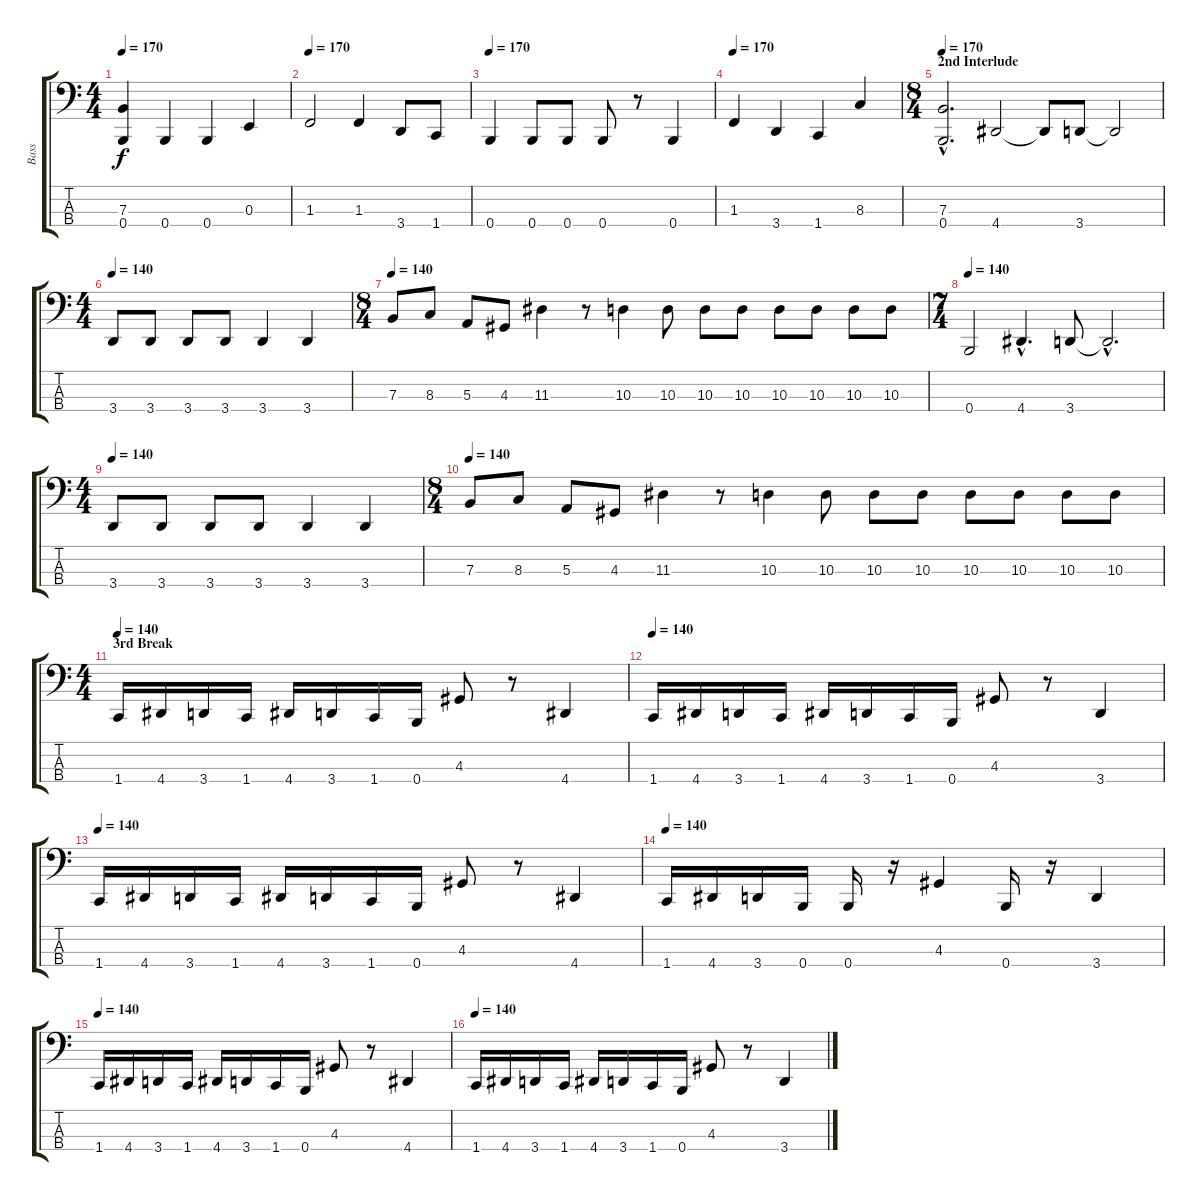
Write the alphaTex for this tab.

\track ("Bass" "Bass") {instrument electricbasspick}
\staff {score tabs}
\tuning (D2 A1 E1 B0) {hide}
\ts (4 4)
\tempo 170
\clef f4
\ks c
(7.3 0.4).4{dy f} 0.4.4 0.4.4 0.3.4 |
\tempo 170
1.3.2 1.3.4 3.4.8 1.4.8 |
\tempo 170
0.4.4 0.4.8 0.4.8 0.4.8 r.8 0.4.4 |
\tempo 170
1.3.4 3.4.4 1.4.4 8.3.4 |
\ts (8 4)
\section ("" "2nd Interlude")
\tempo 170
(7.3{hac} 0.4{hac}).2{d} 4.4.2 4.4{t}.8 3.4.8 3.4{t}.2 |
\ts (4 4)
\tempo 140
3.4.8 3.4.8 3.4.8 3.4.8 3.4.4 3.4.4 |
\ts (8 4)
\tempo 140
7.3.8 8.3.8 5.3.8 4.3.8 11.3.4 r.8 10.3.4 10.3.8 10.3.8 10.3.8 10.3.8 10.3.8 10.3.8 10.3.8 |
\ts (7 4)
\tempo 140
0.4.2 4.4{hac}.4{d} 3.4.8 3.4{hac t}.2{d} |
\ts (4 4)
\tempo 140
3.4.8 3.4.8 3.4.8 3.4.8 3.4.4 3.4.4 |
\ts (8 4)
\tempo 140
7.3.8 8.3.8 5.3.8 4.3.8 11.3.4 r.8 10.3.4 10.3.8 10.3.8 10.3.8 10.3.8 10.3.8 10.3.8 10.3.8 |
\ts (4 4)
\section ("" "3rd Break")
\tempo 140
1.4.16 4.4.16 3.4.16 1.4.16 4.4.16 3.4.16 1.4.16 0.4.16 4.3.8 r.8 4.4.4 |
\tempo 140
1.4.16 4.4.16 3.4.16 1.4.16 4.4.16 3.4.16 1.4.16 0.4.16 4.3.8 r.8 3.4.4 |
\tempo 140
1.4.16 4.4.16 3.4.16 1.4.16 4.4.16 3.4.16 1.4.16 0.4.16 4.3.8 r.8 4.4.4 |
\tempo 140
1.4.16 4.4.16 3.4.16 0.4.16 0.4.16 r.16 4.3.4 0.4.16 r.16 3.4.4 |
\tempo 140
1.4.16 4.4.16 3.4.16 1.4.16 4.4.16 3.4.16 1.4.16 0.4.16 4.3.8 r.8 4.4.4 |
\tempo 140
1.4.16 4.4.16 3.4.16 1.4.16 4.4.16 3.4.16 1.4.16 0.4.16 4.3.8 r.8 3.4.4
